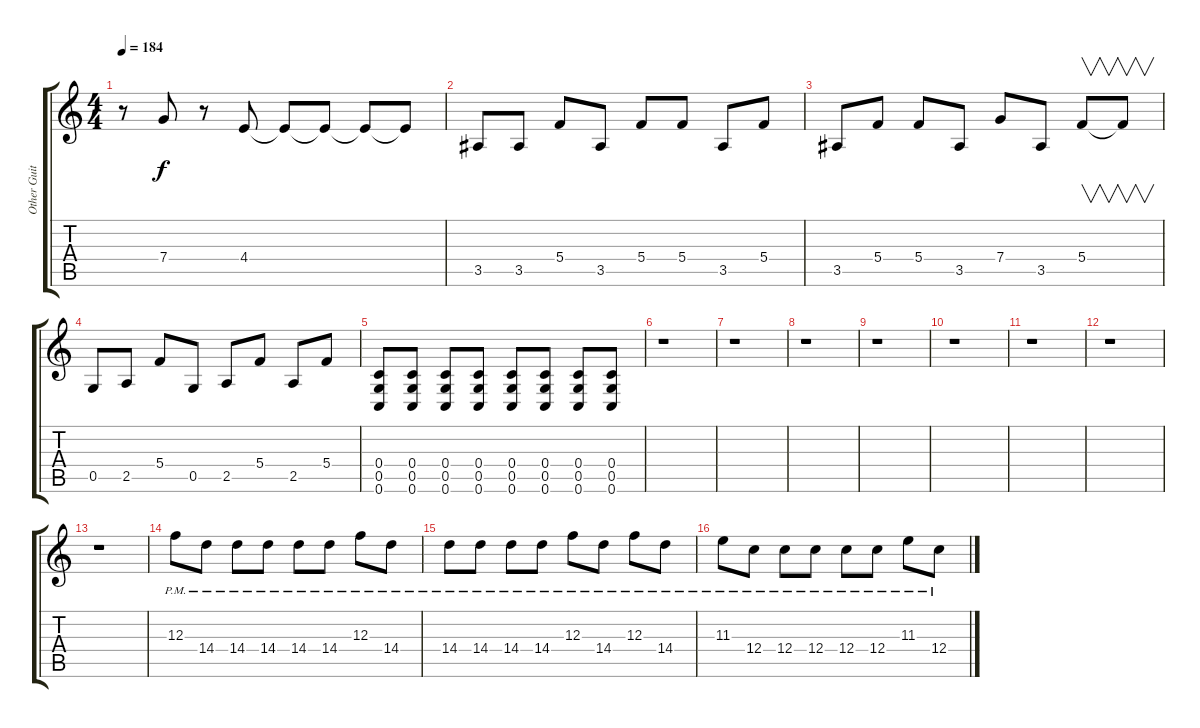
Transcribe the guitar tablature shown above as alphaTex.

\track ("Other Guitar 1 (Studio)" "Other Guit") {instrument distortionguitar}
\staff {score tabs}
\tuning (D4 A3 F3 C3 G2 C2) {hide}
\ts (4 4)
\tempo 184
\clef g2
\ks c
r.8{dy f} 7.4.8 r.8 4.4.8 4.4{t}.8 4.4{t}.8 4.4{t}.8 4.4{t}.8 |
3.5.8 3.5.8 5.4.8 3.5.8 5.4.8 5.4.8 3.5.8 5.4.8 |
3.5.8 5.4.8 5.4.8 3.5.8 7.4.8 3.5.8 5.4.8{v} 5.4{t}.8{v} |
0.5.8 2.5.8 5.4.8 0.5.8 2.5.8 5.4.8 2.5.8 5.4.8 |
(0.4 0.5 0.6).8 (0.4 0.5 0.6).8 (0.4 0.5 0.6).8 (0.4 0.5 0.6).8 (0.4 0.5 0.6).8 (0.4 0.5 0.6).8 (0.4 0.5 0.6).8 (0.4 0.5 0.6).8 |
r.1 |
r.1 |
r.1 |
r.1 |
r.1 |
r.1 |
r.1 |
r.1 |
12.3{pm}.8 14.4{pm}.8 14.4{pm}.8 14.4{pm}.8 14.4{pm}.8 14.4{pm}.8 12.3{pm}.8 14.4{pm}.8 |
14.4{pm}.8 14.4{pm}.8 14.4{pm}.8 14.4{pm}.8 12.3{pm}.8 14.4{pm}.8 12.3{pm}.8 14.4{pm}.8 |
11.3{pm}.8 12.4{pm}.8 12.4{pm}.8 12.4{pm}.8 12.4{pm}.8 12.4{pm}.8 11.3{pm}.8 12.4{pm}.8
